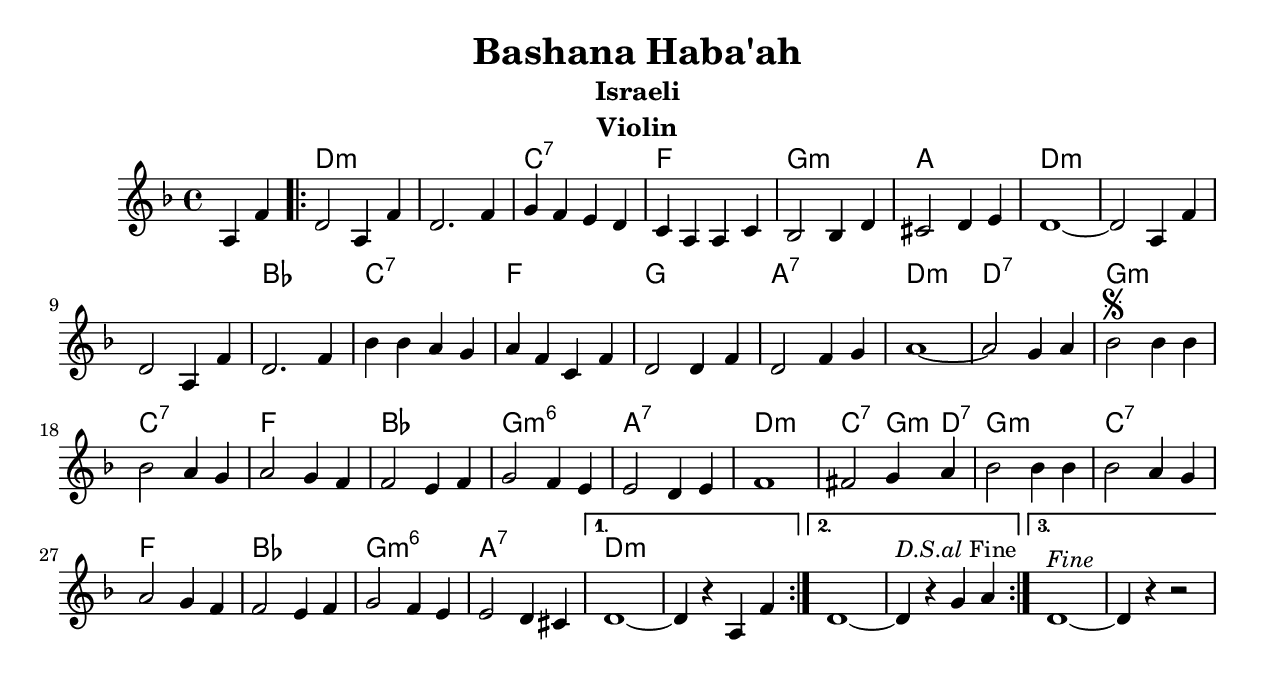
\version "2.18.0"
\language "english"
%\pointAndClickOff

\paper{
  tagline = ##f
  print-all-headers = ##t
  #(set-paper-size "letter")
}
date = #(strftime "%d-%m-%Y" (localtime (current-time)))

%\markup{ \italic{ " Updated " \date  }
%\markup{ Got something to say? }

%#################################### Melody ########################
melody = \transpose d c \relative c' {
  \clef treble
  \key e \minor
  \time 4/4

  \partial 4*2 b4 g'   %lead in notes

  \repeat volta 3{
    e2 b4 g'
    e2. g4|
    a4 g fs e
    d4 b b d

    c2 c4 e
    ds2 e4 fs
    e1 ~
    e2 b4 g'

    e2 b4 g'
    e2. g4

    c4 c b a
    b4 g d g
    e2 e4 g
    e2 g4 a
    b1~

    b2 a4 b
    c2 \segno c4 c
    c2 b4 a
    b2 a4 g g2 fs4 g

    a2 g4 fs
    fs2 e4 fs
    g1~    %doesn't work
    gs2 a4 b
    c2 c4 c

    c2 b4 a
    b2 a4 g
    g2 fs4 g
    a2 g4 fs|
    fs2 e4 ds


  }
  \alternative {
    {e1~e4 r b   g'}
    {e1~e4 ^\markup {\italic D.S.al Fine}r a b }
    {e,1 ^\markup {\italic Fine}~e4 r r2}
  }
}

%################################# Lyrics #####################
%\addlyrics{  }
%################################# Chords #######################
harmonies = \transpose d c\chordmode {
  s2 e1*2:m  d1:7 g1 a1:m
  b1 e1:m s1*2 c1
  d1:7 g1 a1 b1:7 e1:m
  e1:7 a1:m d1:7 g1 c1
  a1:m6 b1:7 e1:m d2:7 a4:m e4:7 a1:m
  d1:7 g1 c1 a1:m6 b1:7
  e1:m
}

\score {
  <<
    \new ChordNames {
      \set chordChanges = ##f
      \harmonies
    }
    \new Staff
    \melody
  >>
  \header{
    title= "Bashana Haba'ah"
    subtitle="Israeli"
    composer= ""
    instrument = "Violin"
    arranger= ""
  }
  \midi{\tempo 4 = 120}
  \layout{indent = 1.0\cm}
}
